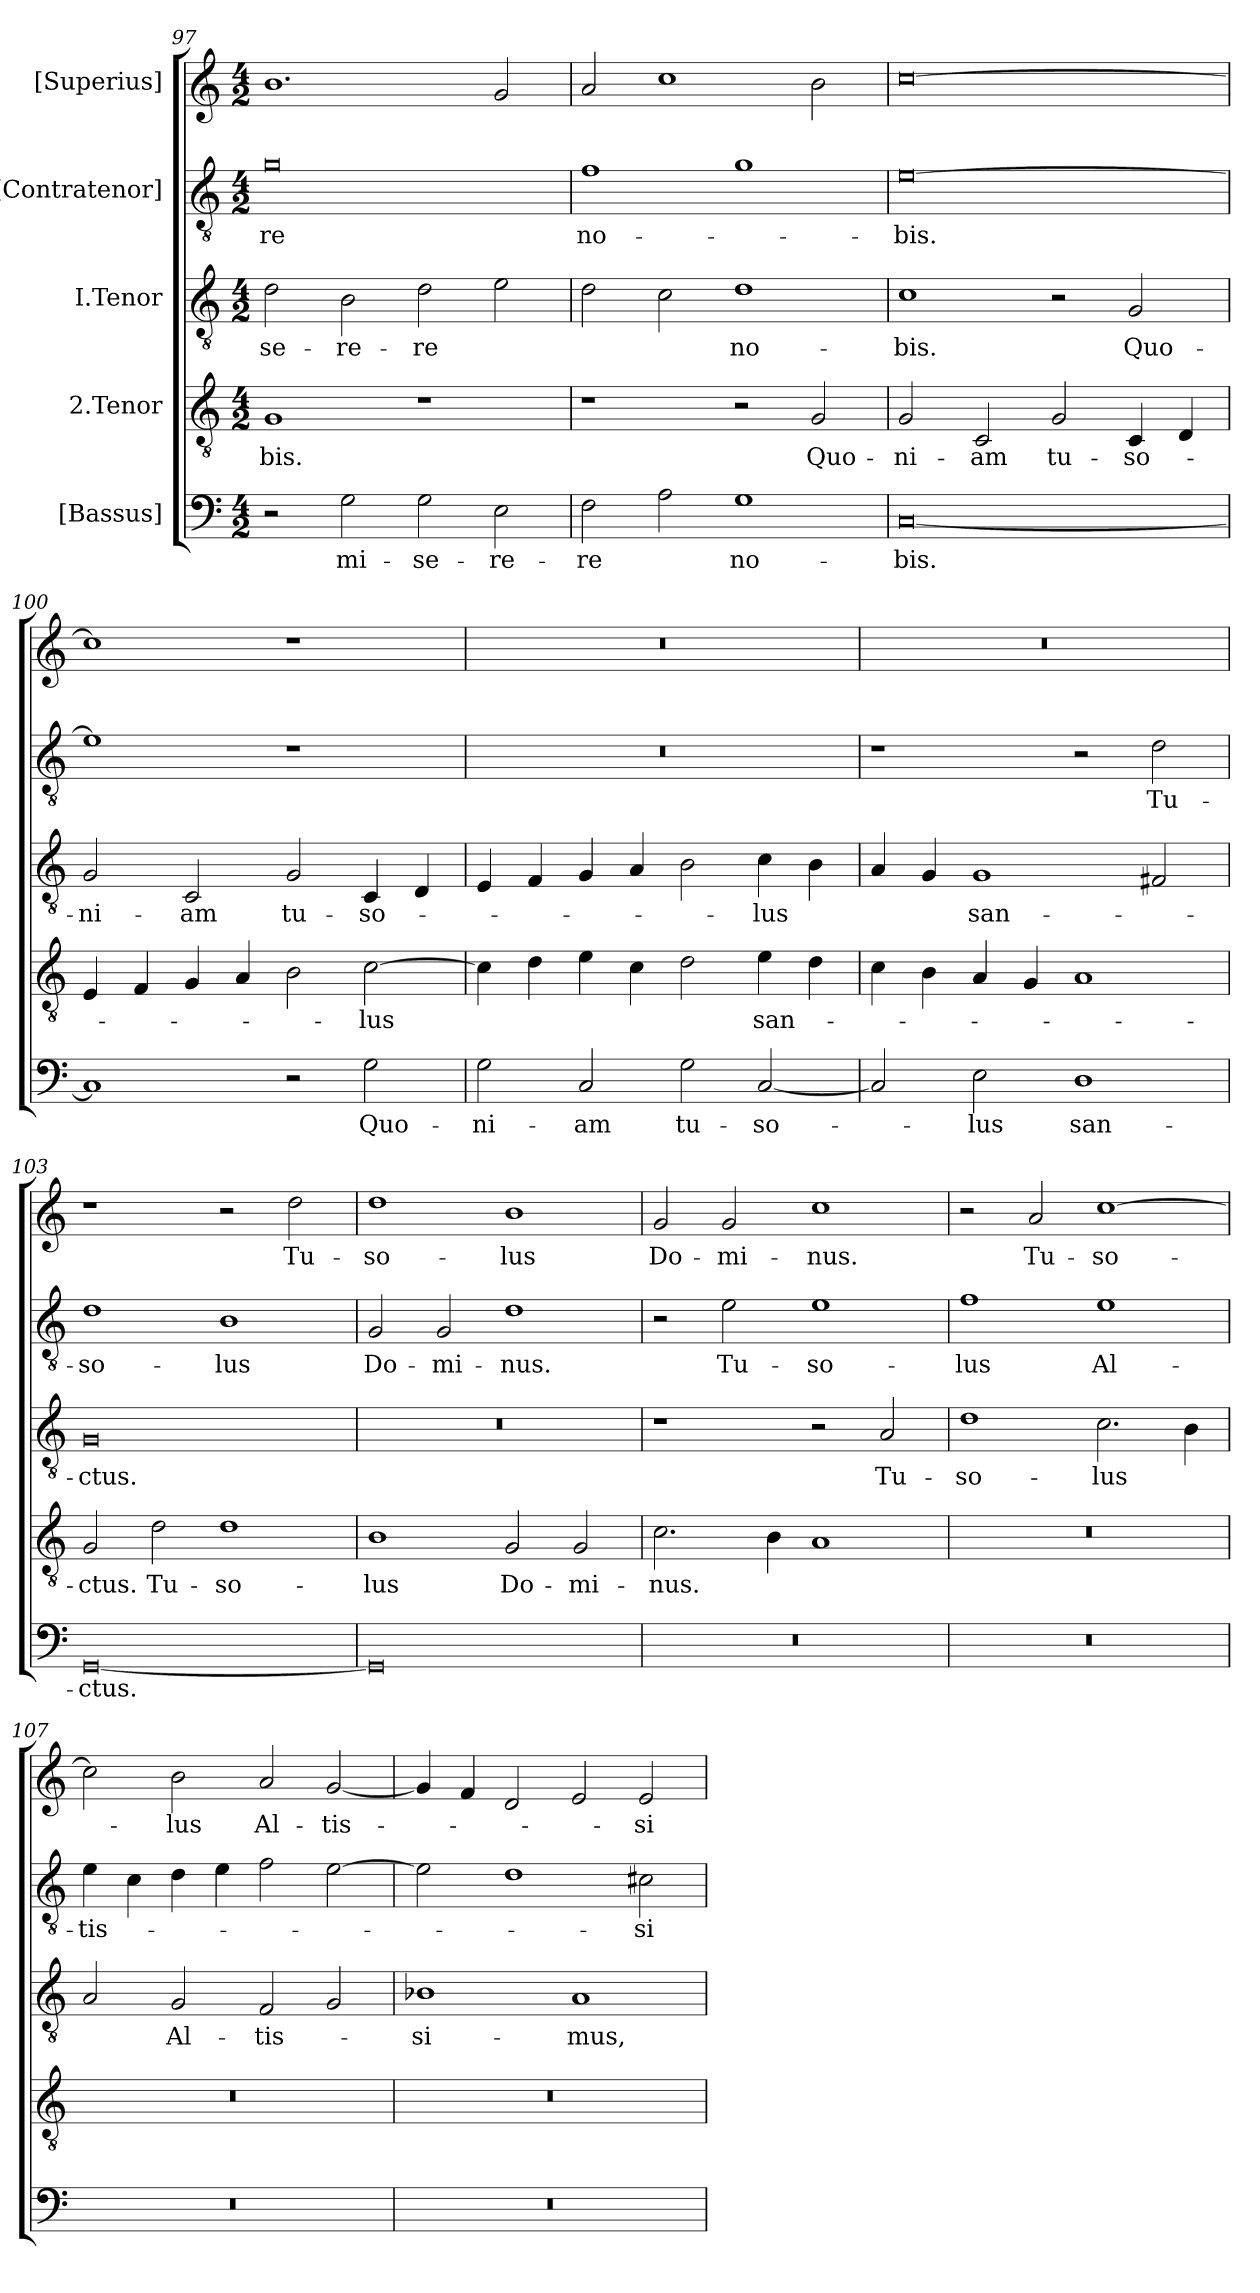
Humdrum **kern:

**kern	**text	**kern	**text	**kern	**text	**kern	**text	**kern	**text
*part5	*part5	*part4	*part4	*part3	*part3	*part2	*part2	*part1	*part1
*staff5	*staff5	*staff4	*staff4	*staff3	*staff3	*staff2	*staff2	*staff1	*staff1
*I"[Bassus]	*	*I"2.Tenor	*	*I"I.Tenor	*	*I"[Contratenor]	*	*I"[Superius]	*
*clefF4	*	*clefGv2	*	*clefGv2	*	*clefGv2	*	*clefG2	*
*k[]	*	*k[]	*	*k[]	*	*k[]	*	*k[]	*
*M4/2	*	*M4/2	*	*M4/2	*	*M4/2	*	*M4/2	*
=97	=97	=97	=97	=97	=97	=97	=97	=97	=97
2r	.	1G/	-bis.	2d\	-se-	0g\	-re	1.b\	.
2G\	mi-	.	.	2B\	-re-	.	.	.	.
2G\	-se-	1r	.	2d\	-re	.	.	.	.
2E\	-re-	.	.	2e\	.	.	.	2g/	.
=98	=98	=98	=98	=98	=98	=98	=98	=98	=98
2F\	-re	1r	.	2d\	.	1f\	no-	2a/	.
2A\	.	.	.	2c\	.	.	.	1cc\	.
1G\	no-	2r	.	1d\	no-	1g\	.	.	.
.	.	2G/	Quo-	.	.	.	.	2b\	.
=99	=99	=99	=99	=99	=99	=99	=99	=99	=99
[0C/	-bis.	2G/	-ni-	1c\	-bis.	[0e\	-bis.	[0cc\	.
.	.	2C/	-am	.	.	.	.	.	.
.	.	2G/	tu-	2r	.	.	.	.	.
.	.	4C/	so-	2G/	Quo-	.	.	.	.
.	.	4D/	.	.	.	.	.	.	.
=100	=100	=100	=100	=100	=100	=100	=100	=100	=100
1C/]	.	4E/	.	2G/	-ni-	1e\]	.	1cc\]	.
.	.	4F/	.	.	.	.	.	.	.
.	.	4G/	.	2C/	-am	.	.	.	.
.	.	4A/	.	.	.	.	.	.	.
2r	.	2B\	.	2G/	tu-	1r	.	1r	.
2G\	Quo-	[2c\	-lus	4C/	so-	.	.	.	.
.	.	.	.	4D/	.	.	.	.	.
=101	=101	=101	=101	=101	=101	=101	=101	=101	=101
2G\	-ni-	4c\]	.	4E/	.	0r	.	0r	.
.	.	4d\	.	4F/	.	.	.	.	.
2C/	-am	4e\	.	4G/	.	.	.	.	.
.	.	4c\	.	4A/	.	.	.	.	.
2G\	tu-	2d\	.	2B\	.	.	.	.	.
[2C/	so-	4e\	san-	4c\	-lus	.	.	.	.
.	.	4d\	.	4B\	.	.	.	.	.
=102	=102	=102	=102	=102	=102	=102	=102	=102	=102
2C/]	.	4c\	.	4A/	.	1r	.	0r	.
.	.	4B\	.	4G/	.	.	.	.	.
2E\	-lus	4A/	.	1G/	san-	.	.	.	.
.	.	4G/	.	.	.	.	.	.	.
1D\	san-	1A/	.	.	.	2r	.	.	.
.	.	.	.	2F#X/	.	2d\	Tu-	.	.
=103	=103	=103	=103	=103	=103	=103	=103	=103	=103
[0GG/	-ctus.	2G/	-ctus.	0G/	-ctus.	1d\	so-	1r	.
.	.	2d\	Tu-	.	.	.	.	.	.
.	.	1d\	so-	.	.	1B\	-lus	2r	.
.	.	.	.	.	.	.	.	2dd\	Tu-
=104	=104	=104	=104	=104	=104	=104	=104	=104	=104
0GG/]	.	1B\	-lus	0r	.	2G/	Do-	1dd\	so-
.	.	.	.	.	.	2G/	-mi-	.	.
.	.	2G/	Do-	.	.	1d\	-nus.	1b\	-lus
.	.	2G/	-mi-	.	.	.	.	.	.
=105	=105	=105	=105	=105	=105	=105	=105	=105	=105
0r	.	2.c\	-nus.	1r	.	2r	.	2g/	Do-
.	.	.	.	.	.	2e\	Tu-	2g/	-mi-
.	.	4B\	.	.	.	.	.	.	.
.	.	1A/	.	2r	.	1e\	so-	1cc\	-nus.
.	.	.	.	2A/	Tu-	.	.	.	.
=106	=106	=106	=106	=106	=106	=106	=106	=106	=106
0r	.	0r	.	1d\	so-	1f\	-lus	2r	.
.	.	.	.	.	.	.	.	2a/	Tu-
.	.	.	.	2.c\	-lus	1e\	Al-	[1cc\	so-
.	.	.	.	4B\	.	.	.	.	.
=107	=107	=107	=107	=107	=107	=107	=107	=107	=107
0r	.	0r	.	2A/	.	4e\	-tis-	2cc\]	.
.	.	.	.	.	.	4c\	.	.	.
.	.	.	.	2G/	Al-	4d\	.	2b\	-lus
.	.	.	.	.	.	4e\	.	.	.
.	.	.	.	2F/	-tis-	2f\	.	2a/	Al-
.	.	.	.	2G/	.	[2e\	.	[2g/	-tis-
=108	=108	=108	=108	=108	=108	=108	=108	=108	=108
0r	.	0r	.	1B-X\	-si-	2e\]	.	4g/]	.
.	.	.	.	.	.	.	.	4f/	.
.	.	.	.	.	.	1d\	.	2d/	.
.	.	.	.	1A/	-mus,	.	.	2e/	.
.	.	.	.	.	.	2c#X\	-si-	2e/	-si-
=	=	=	=	=	=	=	=	=	=
*-	*-	*-	*-	*-	*-	*-	*-	*-	*-
